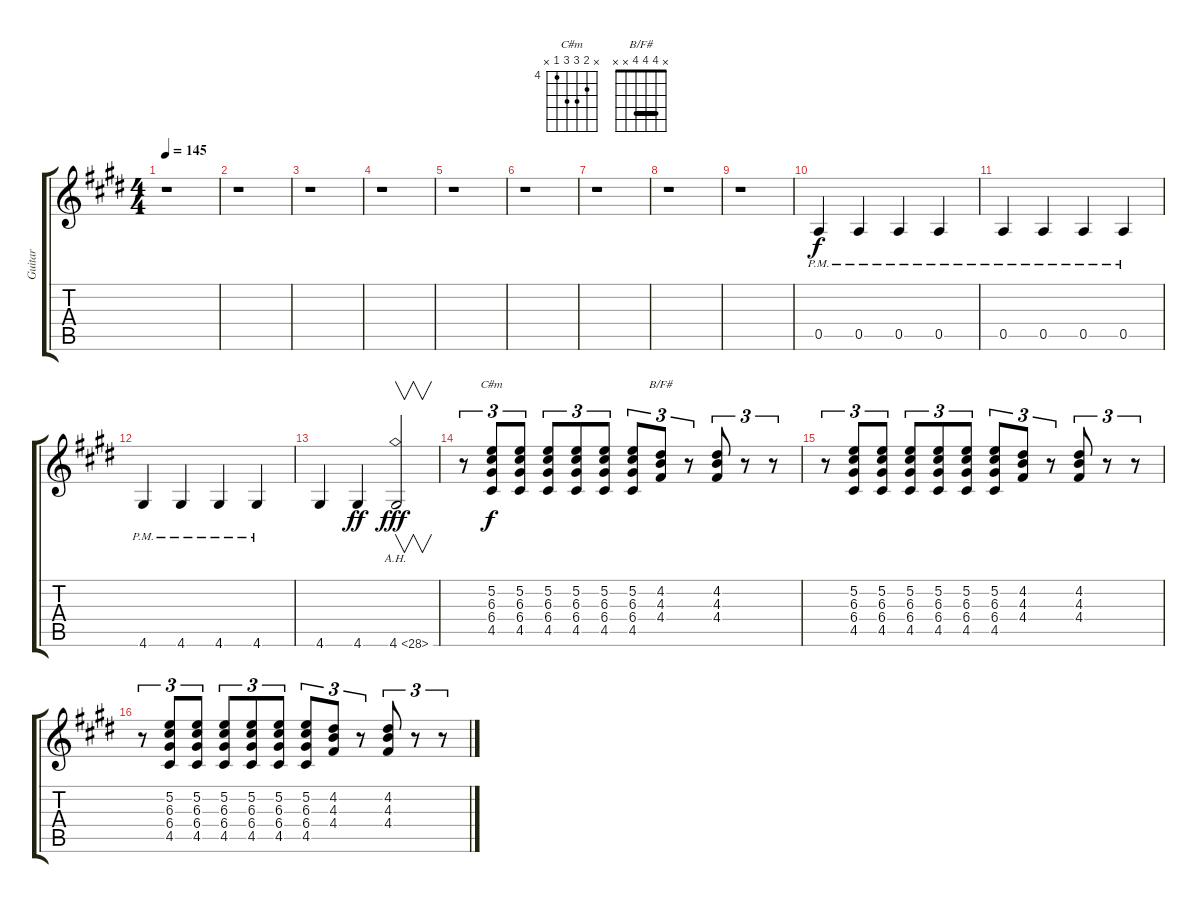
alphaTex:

\track ("Guitar" "Guitar") {solo instrument overdrivenguitar}
\staff {score tabs}
\tuning (E4 B3 G3 D3 A2 E2) {hide}
\chord ("C#m" x 5 6 6 4 x) {firstfret 4}
\chord ("B/F#" x 4 4 4 x x) {barre 4}
\ts (4 4)
\tempo 145
\clef g2
\ks e
r.1{dy f} |
r.1 |
r.1 |
r.1 |
r.1 |
r.1 |
r.1 |
r.1 |
r.1 |
0.5{pm}.4 0.5{pm}.4 0.5{pm}.4 0.5{pm}.4 |
0.5{pm}.4 0.5{pm}.4 0.5{pm}.4 0.5{pm}.4 |
4.6{pm}.4 4.6{pm}.4 4.6{pm}.4 4.6{pm}.4 |
4.6.4 4.6.4{dy ff} 4.6{ah 24}.2{v dy fff} |
r.8{tu (3 2)} (5.2 6.3 6.4 4.5).8{tu (3 2) ch "C#m" dy f} (5.2 6.3 6.4 4.5).8{tu (3 2)} (5.2 6.3 6.4 4.5).8{tu (3 2)} (5.2 6.3 6.4 4.5).8{tu (3 2)} (5.2 6.3 6.4 4.5).8{tu (3 2)} (5.2 6.3 6.4 4.5).8{tu (3 2)} (4.2 4.3 4.4).8{tu (3 2) ch "B/F#"} r.8{tu (3 2)} (4.2 4.3 4.4).8{tu (3 2)} r.8{tu (3 2)} r.8{tu (3 2)} |
r.8{tu (3 2)} (5.2 6.3 6.4 4.5).8{tu (3 2)} (5.2 6.3 6.4 4.5).8{tu (3 2)} (5.2 6.3 6.4 4.5).8{tu (3 2)} (5.2 6.3 6.4 4.5).8{tu (3 2)} (5.2 6.3 6.4 4.5).8{tu (3 2)} (5.2 6.3 6.4 4.5).8{tu (3 2)} (4.2 4.3 4.4).8{tu (3 2)} r.8{tu (3 2)} (4.2 4.3 4.4).8{tu (3 2)} r.8{tu (3 2)} r.8{tu (3 2)} |
r.8{tu (3 2)} (5.2 6.3 6.4 4.5).8{tu (3 2)} (5.2 6.3 6.4 4.5).8{tu (3 2)} (5.2 6.3 6.4 4.5).8{tu (3 2)} (5.2 6.3 6.4 4.5).8{tu (3 2)} (5.2 6.3 6.4 4.5).8{tu (3 2)} (5.2 6.3 6.4 4.5).8{tu (3 2)} (4.2 4.3 4.4).8{tu (3 2)} r.8{tu (3 2)} (4.2 4.3 4.4).8{tu (3 2)} r.8{tu (3 2)} r.8{tu (3 2)}
